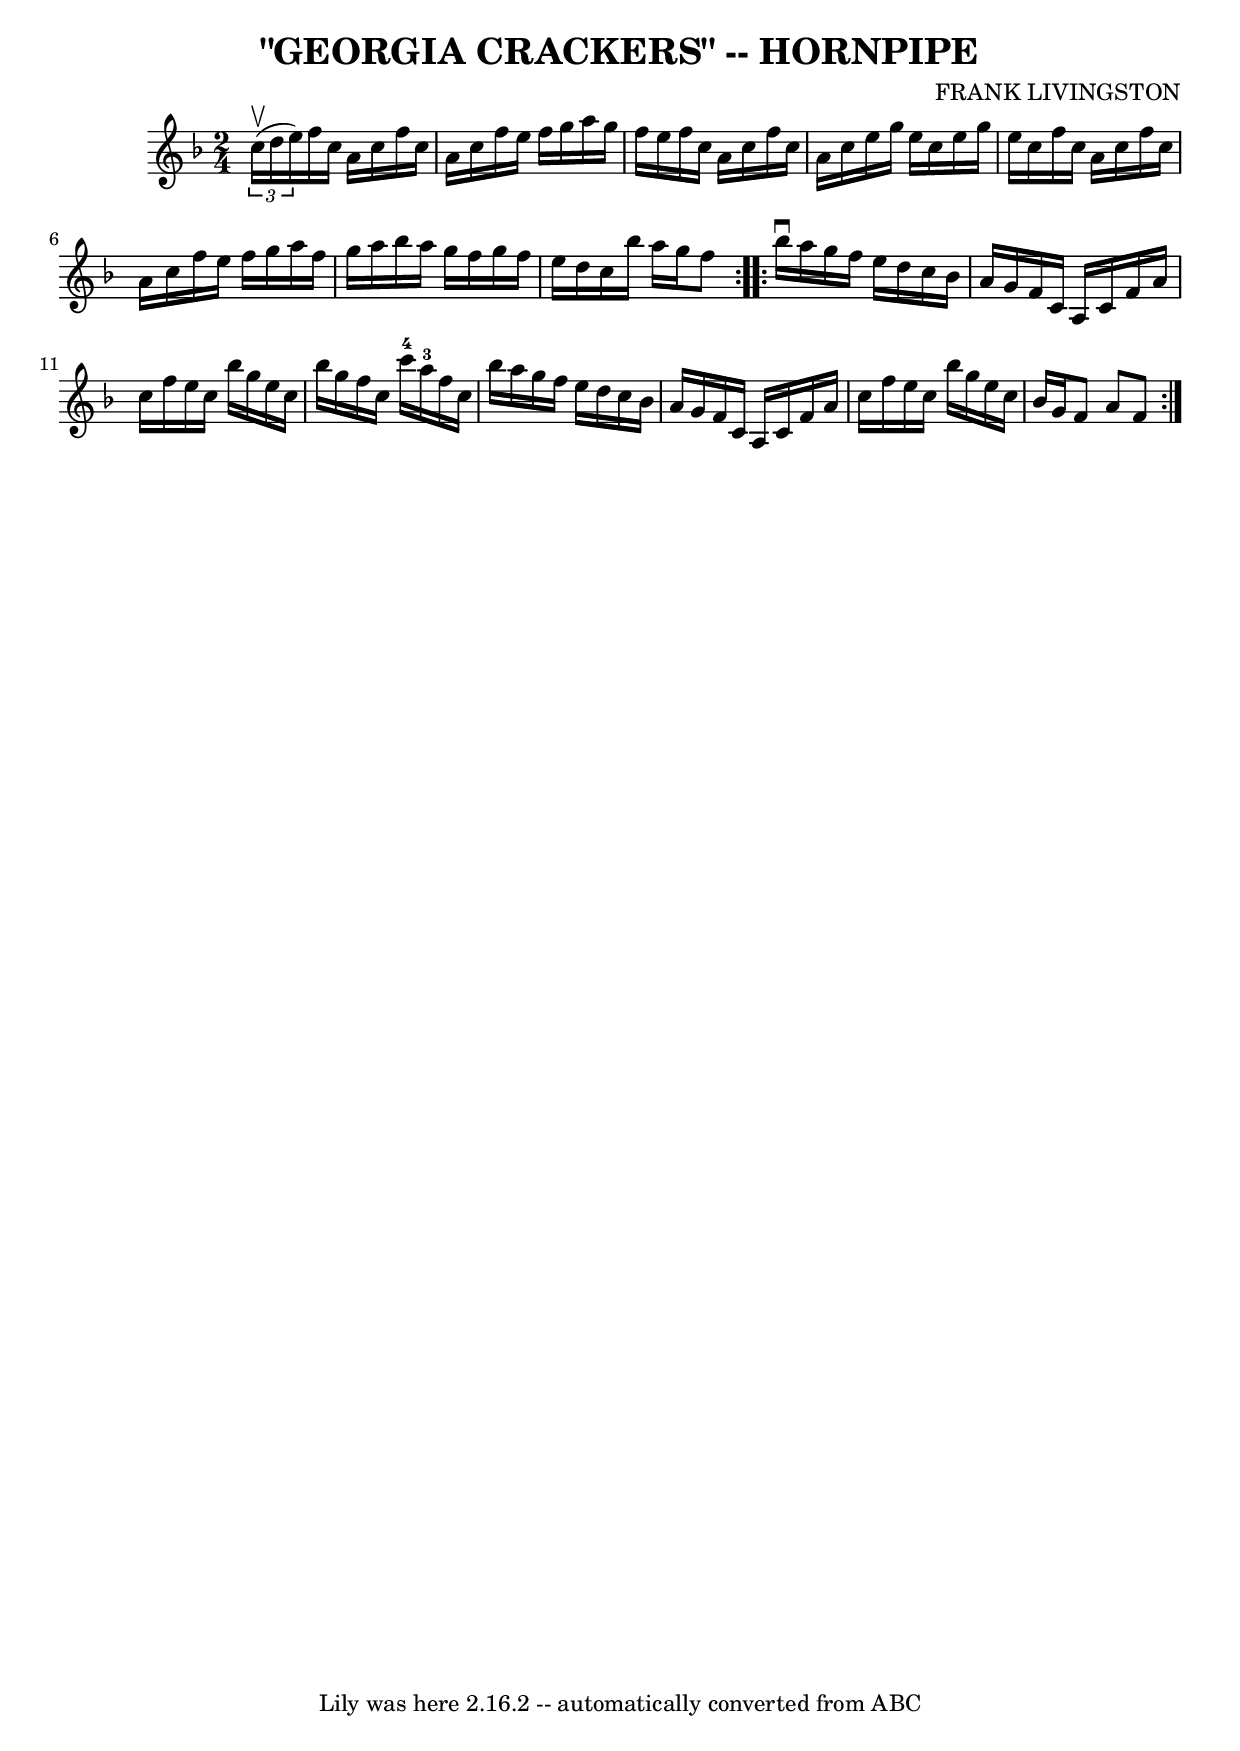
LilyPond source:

\version "2.16.2"
\include "Mammoth.ily"
\header {
	%% book = "Ryan's Mammoth Collection of Fiddle Tunes"
	composer = "FRANK LIVINGSTON"
	crossRefNumber = "1"
	footnotes = ""
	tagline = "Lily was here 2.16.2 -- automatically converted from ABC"
	title = "\"GEORGIA CRACKERS\" -- HORNPIPE"
}
voicedefault =  {


\repeat volta 2 {
\time 2/4 
\key f \major   \times 2/3 { c''16 (^\upbow d''16 e''16) }  
     |
 f''16 c''16 a'16 c''16 f''16 c''16 a'16    
c''16    |
 f''16 e''16 f''16 g''16 a''16 g''16 f''16 
 e''16    |
 f''16 c''16 a'16 c''16 f''16 c''16    
a'16 c''16    |
 e''16 g''16 e''16 c''16 e''16 g''16  
 e''16 c''16    |
     |
 f''16 c''16 a'16 c''16    
f''16 c''16 a'16 c''16    |
 f''16 e''16 f''16 g''16  
 a''16 f''16 g''16 a''16    |
 bes''16 a''16 g''16    
f''16 g''16 f''16 e''16 d''16    |
 c''16 bes''16    
a''16 g''16 f''8    }     \repeat volta 2 { bes''16^\downbow a''16   
     |
 g''16 f''16 e''16 d''16 c''16 bes'16 a'16    
g'16    |
 f'16 c'16 a16 c'16 f'16 a'16 c''16    
f''16    |
 e''16 c''16 bes''16 g''16 e''16 c''16    
bes''16 g''16    |
 f''16 c''16 c'''16-4 a''16-3   
f''16 c''16 bes''16 a''16    |
     |
 g''16 f''16    
e''16 d''16 c''16 bes'16 a'16 g'16    |
 f'16 c'16    
a16 c'16 f'16 a'16 c''16 f''16    |
 e''16 c''16    
bes''16 g''16 e''16 c''16 bes'16 g'16    |
 f'8 a'8   
 f'8    }   
}

\score{
    <<

	\context Staff="default"
	{
	    \voicedefault 
	}

    >>
	\layout {
	}
	\midi {}
}
